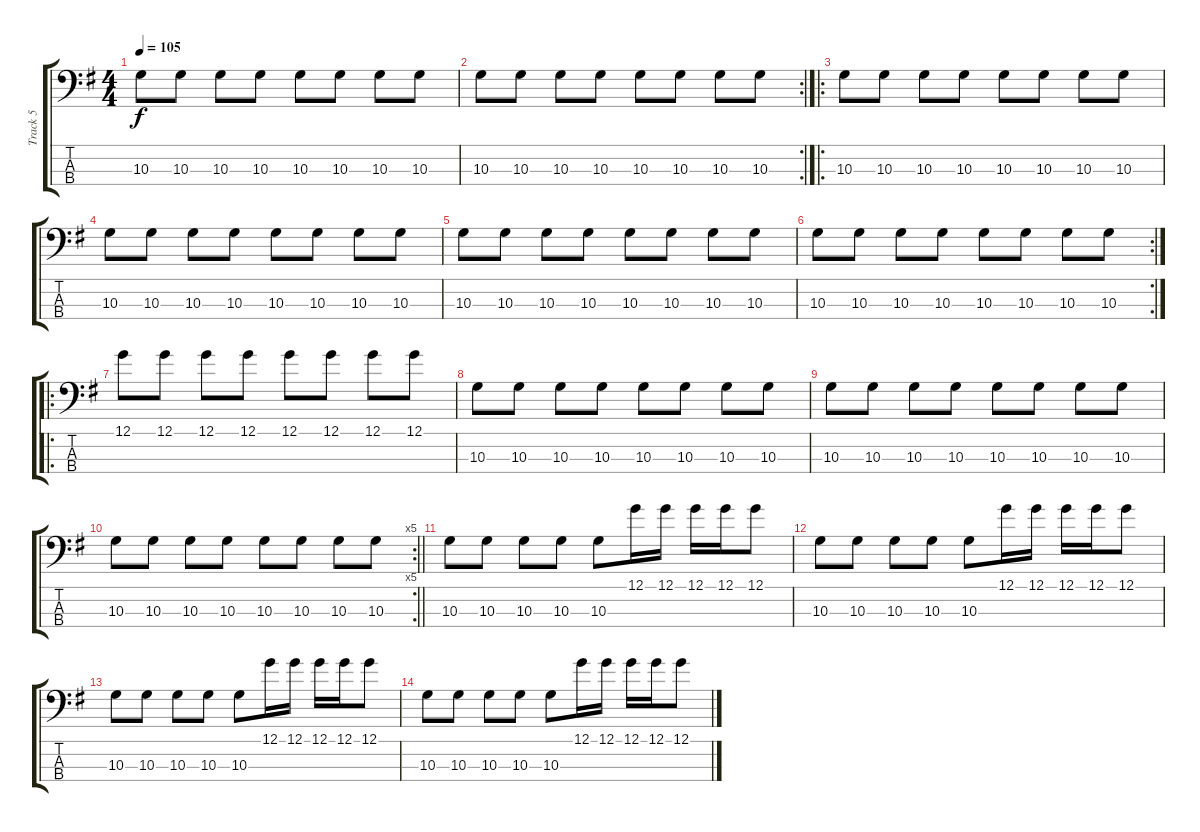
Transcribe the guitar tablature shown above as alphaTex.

\track ("Track 5" "Track 5") {instrument electricbassfinger}
\staff {score tabs}
\tuning (G2 D2 A1 E1) {hide}
\ts (4 4)
\tempo 105
\clef f4
\ks g
10.3.8{dy f} 10.3.8 10.3.8 10.3.8 10.3.8 10.3.8 10.3.8 10.3.8 |
\rc 2
10.3.8 10.3.8 10.3.8 10.3.8 10.3.8 10.3.8 10.3.8 10.3.8 |
\ro
10.3.8 10.3.8 10.3.8 10.3.8 10.3.8 10.3.8 10.3.8 10.3.8 |
10.3.8 10.3.8 10.3.8 10.3.8 10.3.8 10.3.8 10.3.8 10.3.8 |
10.3.8 10.3.8 10.3.8 10.3.8 10.3.8 10.3.8 10.3.8 10.3.8 |
\rc 2
10.3.8 10.3.8 10.3.8 10.3.8 10.3.8 10.3.8 10.3.8 10.3.8 |
\ro
12.1.8 12.1.8 12.1.8 12.1.8 12.1.8 12.1.8 12.1.8 12.1.8 |
10.3.8 10.3.8 10.3.8 10.3.8 10.3.8 10.3.8 10.3.8 10.3.8 |
10.3.8 10.3.8 10.3.8 10.3.8 10.3.8 10.3.8 10.3.8 10.3.8 |
\rc 5
\barLineRight lightlight
10.3.8 10.3.8 10.3.8 10.3.8 10.3.8 10.3.8 10.3.8 10.3.8 |
10.3.8 10.3.8 10.3.8 10.3.8 10.3.8 12.1.16 12.1.16 12.1.16 12.1.16 12.1.8 |
10.3.8 10.3.8 10.3.8 10.3.8 10.3.8 12.1.16 12.1.16 12.1.16 12.1.16 12.1.8 |
10.3.8 10.3.8 10.3.8 10.3.8 10.3.8 12.1.16 12.1.16 12.1.16 12.1.16 12.1.8 |
10.3.8 10.3.8 10.3.8 10.3.8 10.3.8 12.1.16 12.1.16 12.1.16 12.1.16 12.1.8
